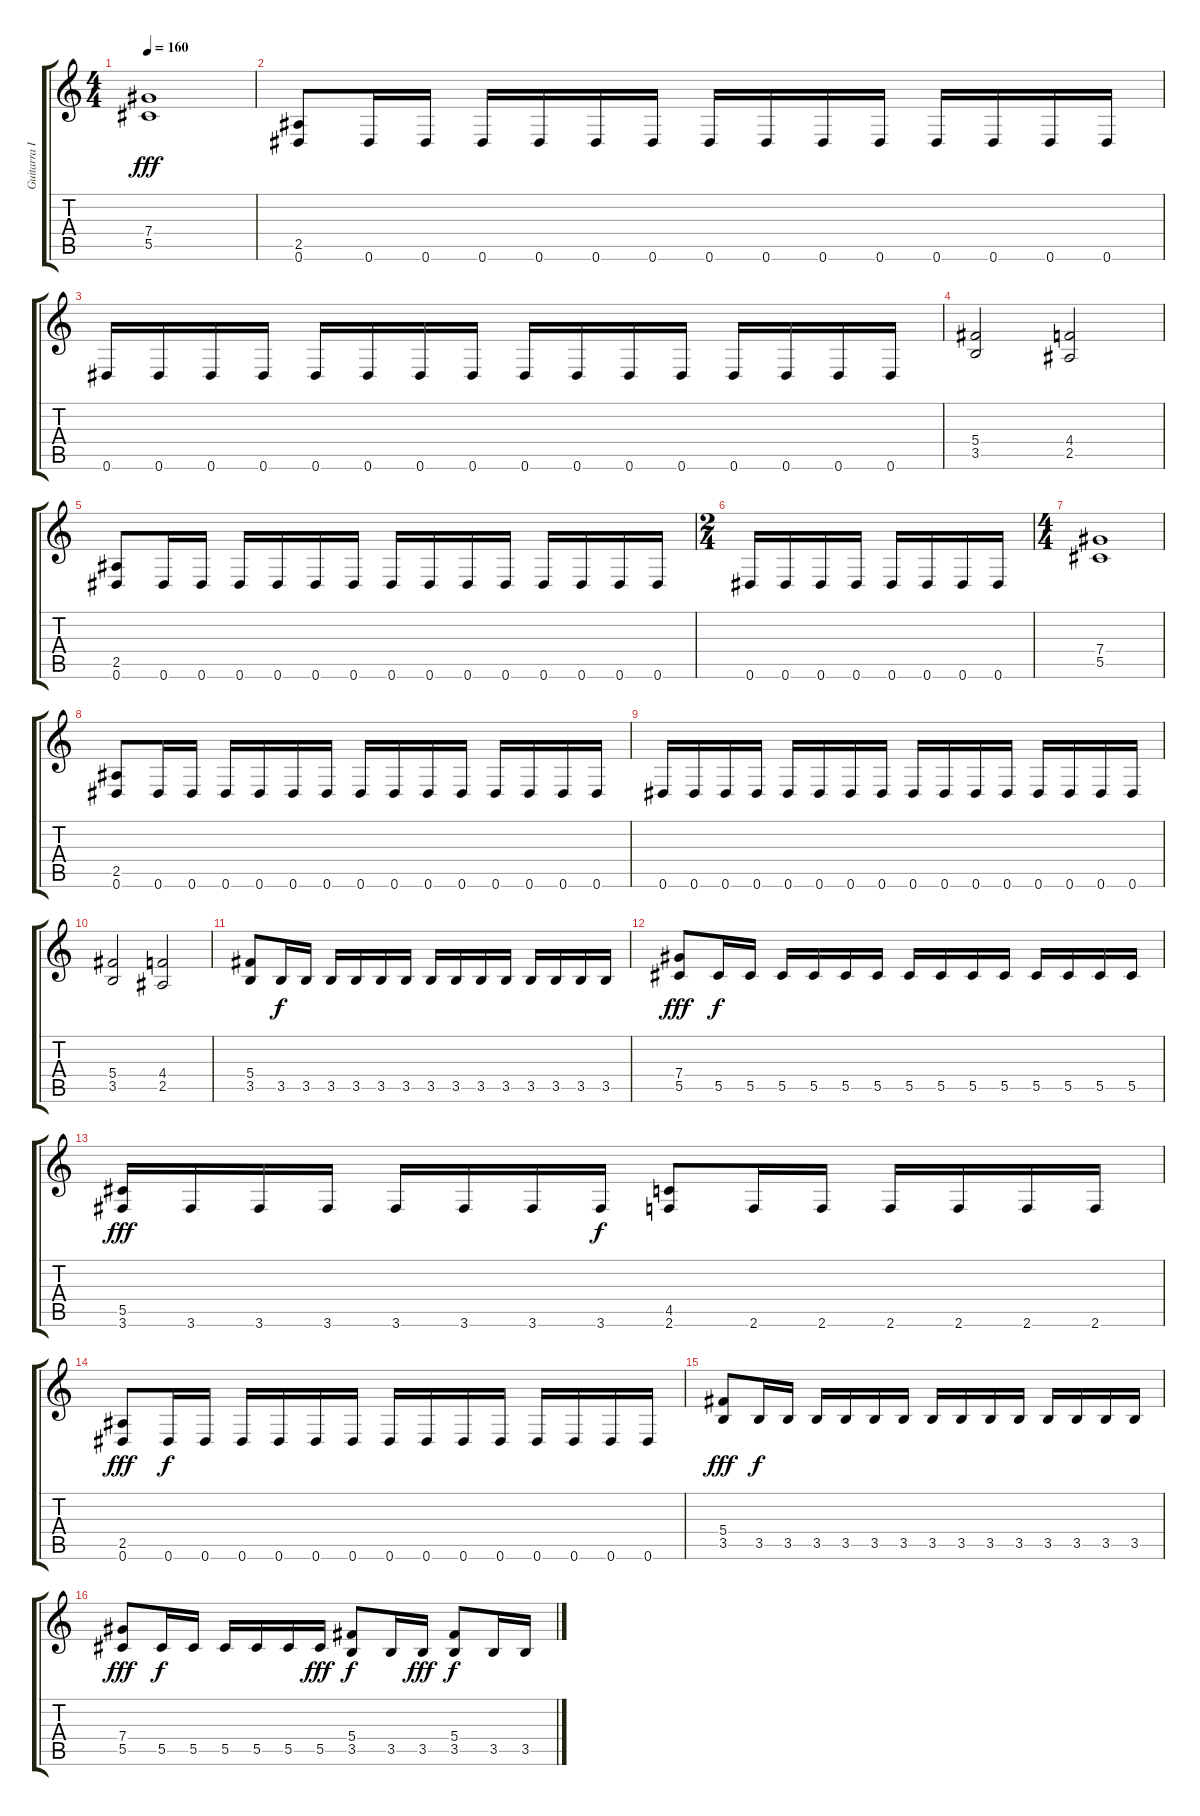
\track ("Guitarra I" "Guitarra I") {instrument distortionguitar}
\staff {score tabs}
\tuning (Eb4 Bb3 Gb3 Db3 Ab2 Eb2) {hide}
\ts (4 4)
\tempo 160
\clef g2
\ks c
(7.4 5.5).1{dy fff} |
(2.5 0.6).8 0.6.16 0.6.16 0.6.16 0.6.16 0.6.16 0.6.16 0.6.16 0.6.16 0.6.16 0.6.16 0.6.16 0.6.16 0.6.16 0.6.16 |
0.6.16 0.6.16 0.6.16 0.6.16 0.6.16 0.6.16 0.6.16 0.6.16 0.6.16 0.6.16 0.6.16 0.6.16 0.6.16 0.6.16 0.6.16 0.6.16 |
(5.4 3.5).2 (4.4 2.5).2 |
(2.5 0.6).8 0.6.16 0.6.16 0.6.16 0.6.16 0.6.16 0.6.16 0.6.16 0.6.16 0.6.16 0.6.16 0.6.16 0.6.16 0.6.16 0.6.16 |
\ts (2 4)
0.6.16 0.6.16 0.6.16 0.6.16 0.6.16 0.6.16 0.6.16 0.6.16 |
\ts (4 4)
(7.4 5.5).1 |
(2.5 0.6).8 0.6.16 0.6.16 0.6.16 0.6.16 0.6.16 0.6.16 0.6.16 0.6.16 0.6.16 0.6.16 0.6.16 0.6.16 0.6.16 0.6.16 |
0.6.16 0.6.16 0.6.16 0.6.16 0.6.16 0.6.16 0.6.16 0.6.16 0.6.16 0.6.16 0.6.16 0.6.16 0.6.16 0.6.16 0.6.16 0.6.16 |
(5.4 3.5).2 (4.4 2.5).2 |
(5.4 3.5).8 3.5.16{dy f} 3.5.16 3.5.16 3.5.16 3.5.16 3.5.16 3.5.16 3.5.16 3.5.16 3.5.16 3.5.16 3.5.16 3.5.16 3.5.16 |
(7.4 5.5).8{dy fff} 5.5.16{dy f} 5.5.16 5.5.16 5.5.16 5.5.16 5.5.16 5.5.16 5.5.16 5.5.16 5.5.16 5.5.16 5.5.16 5.5.16 5.5.16 |
(5.5 3.6).16{dy fff} 3.6.16 3.6.16 3.6.16 3.6.16 3.6.16 3.6.16 3.6.16{dy f} (4.5 2.6).8 2.6.16 2.6.16 2.6.16 2.6.16 2.6.16 2.6.16 |
(2.5 0.6).8{dy fff} 0.6.16{dy f} 0.6.16 0.6.16 0.6.16 0.6.16 0.6.16 0.6.16 0.6.16 0.6.16 0.6.16 0.6.16 0.6.16 0.6.16 0.6.16 |
(5.4 3.5).8{dy fff} 3.5.16{dy f} 3.5.16 3.5.16 3.5.16 3.5.16 3.5.16 3.5.16 3.5.16 3.5.16 3.5.16 3.5.16 3.5.16 3.5.16 3.5.16 |
(7.4 5.5).8{dy fff} 5.5.16{dy f} 5.5.16 5.5.16 5.5.16 5.5.16 5.5.16{dy fff} (5.4 3.5).8{dy f} 3.5.16 3.5.16{dy fff} (5.4 3.5).8{dy f} 3.5.16 3.5.16
